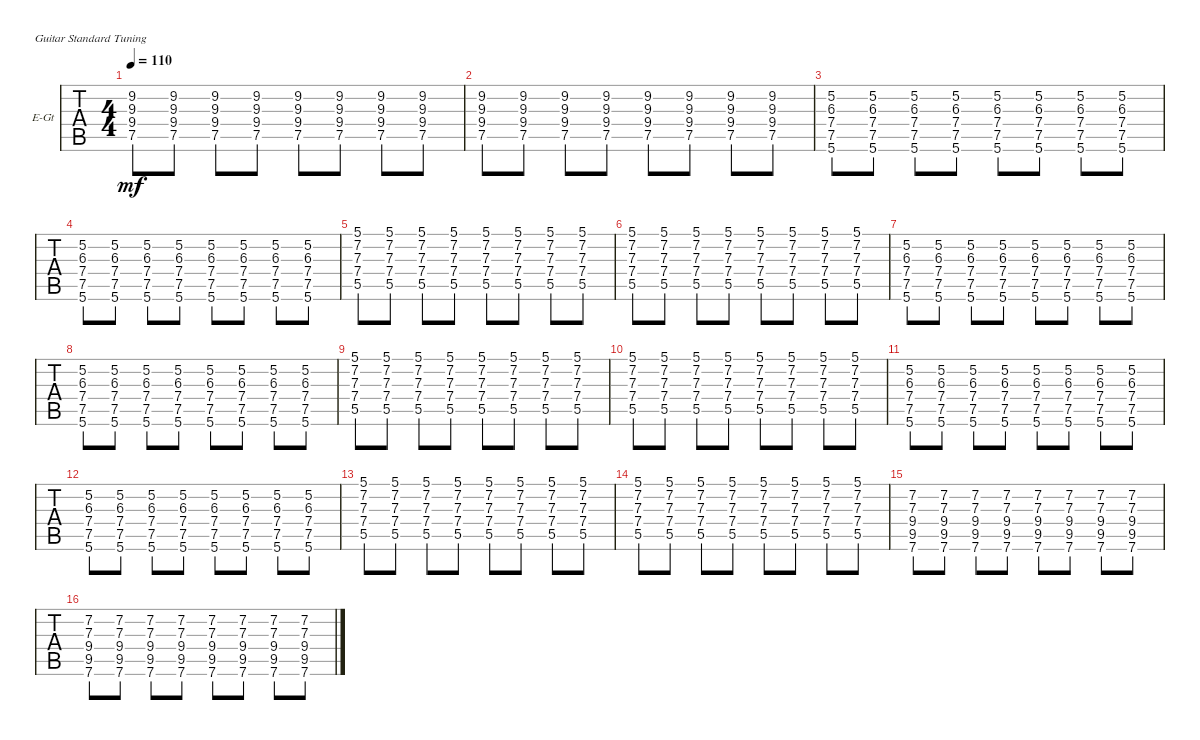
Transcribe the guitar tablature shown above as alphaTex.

\defaultSystemsLayout 4
\bracketExtendMode groupsimilarinstruments
\firstSystemTrackNameOrientation horizontal
\otherSystemsTrackNameOrientation horizontal
\track ("Albert" "E-Gt") {instrument overdrivenguitar}
\staff {tabs}
\tuning (E4 B3 G3 D3 A2 E2)
\ts (4 4)
\tempo 110
\clef g2
\ks c
(7.5 9.4 9.3 9.2).8{dy mf} (9.2 9.3 9.4 7.5).8 (9.4 9.3 9.2 7.5).8 (9.4 9.3 9.2 7.5).8 (9.4 9.3 9.2 7.5).8 (9.4 9.3 9.2 7.5).8 (9.4 9.3 9.2 7.5).8 (9.4 9.3 9.2 7.5).8 |
(7.5 9.4 9.3 9.2).8 (9.2 9.3 9.4 7.5).8 (9.4 9.3 9.2 7.5).8 (9.4 9.3 9.2 7.5).8 (9.4 9.3 9.2 7.5).8 (9.4 9.3 9.2 7.5).8 (9.4 9.3 9.2 7.5).8 (9.4 9.3 9.2 7.5).8 |
(5.6 7.5 7.4 6.3 5.2).8 (5.2 6.3 7.4 7.5 5.6).8 (5.2 6.3 7.4 7.5 5.6).8 (5.2 6.3 7.4 7.5 5.6).8 (5.2 6.3 7.4 7.5 5.6).8 (5.2 6.3 7.4 7.5 5.6).8 (5.2 6.3 7.4 7.5 5.6).8 (5.2 6.3 7.4 7.5 5.6).8 |
(5.6 7.5 7.4 6.3 5.2).8 (5.2 6.3 7.4 7.5 5.6).8 (5.2 6.3 7.4 7.5 5.6).8 (5.2 6.3 7.4 7.5 5.6).8 (5.2 6.3 7.4 7.5 5.6).8 (5.2 6.3 7.4 7.5 5.6).8 (5.2 6.3 7.4 7.5 5.6).8 (5.2 6.3 7.4 7.5 5.6).8 |
(5.5 7.4 7.3 7.2 5.1).8 (5.1 7.2 7.3 7.4 5.5).8 (5.1 7.2 7.3 7.4 5.5).8 (5.1 7.2 7.3 7.4 5.5).8 (5.1 7.2 7.3 7.4 5.5).8 (5.1 7.2 7.3 7.4 5.5).8 (5.1 7.2 7.3 7.4 5.5).8 (5.1 7.2 7.3 7.4 5.5).8 |
(5.5 7.4 7.3 7.2 5.1).8 (5.1 7.2 7.3 7.4 5.5).8 (5.1 7.2 7.3 7.4 5.5).8 (5.1 7.2 7.3 7.4 5.5).8 (5.1 7.2 7.3 7.4 5.5).8 (5.1 7.2 7.3 7.4 5.5).8 (5.1 7.2 7.3 7.4 5.5).8 (5.1 7.2 7.3 7.4 5.5).8 |
(5.6 7.5 7.4 6.3 5.2).8 (5.2 6.3 7.4 7.5 5.6).8 (5.2 6.3 7.4 7.5 5.6).8 (5.2 6.3 7.4 7.5 5.6).8 (5.2 6.3 7.4 7.5 5.6).8 (5.2 6.3 7.4 7.5 5.6).8 (5.2 6.3 7.4 7.5 5.6).8 (5.2 6.3 7.4 7.5 5.6).8 |
(5.6 7.5 7.4 6.3 5.2).8 (5.2 6.3 7.4 7.5 5.6).8 (5.2 6.3 7.4 7.5 5.6).8 (5.2 6.3 7.4 7.5 5.6).8 (5.2 6.3 7.4 7.5 5.6).8 (5.2 6.3 7.4 7.5 5.6).8 (5.2 6.3 7.4 7.5 5.6).8 (5.2 6.3 7.4 7.5 5.6).8 |
(5.5 7.4 7.3 7.2 5.1).8 (5.1 7.2 7.3 7.4 5.5).8 (5.1 7.2 7.3 7.4 5.5).8 (5.1 7.2 7.3 7.4 5.5).8 (5.1 7.2 7.3 7.4 5.5).8 (5.1 7.2 7.3 7.4 5.5).8 (5.1 7.2 7.3 7.4 5.5).8 (5.1 7.2 7.3 7.4 5.5).8 |
(5.5 7.4 7.3 7.2 5.1).8 (5.1 7.2 7.3 7.4 5.5).8 (5.1 7.2 7.3 7.4 5.5).8 (5.1 7.2 7.3 7.4 5.5).8 (5.1 7.2 7.3 7.4 5.5).8 (5.1 7.2 7.3 7.4 5.5).8 (5.1 7.2 7.3 7.4 5.5).8 (5.1 7.2 7.3 7.4 5.5).8 |
(5.6 7.5 7.4 6.3 5.2).8 (5.2 6.3 7.4 7.5 5.6).8 (5.2 6.3 7.4 7.5 5.6).8 (5.2 6.3 7.4 7.5 5.6).8 (5.2 6.3 7.4 7.5 5.6).8 (5.2 6.3 7.4 7.5 5.6).8 (5.2 6.3 7.4 7.5 5.6).8 (5.2 6.3 7.4 7.5 5.6).8 |
(5.6 7.5 7.4 6.3 5.2).8 (5.2 6.3 7.4 7.5 5.6).8 (5.2 6.3 7.4 7.5 5.6).8 (5.2 6.3 7.4 7.5 5.6).8 (5.2 6.3 7.4 7.5 5.6).8 (5.2 6.3 7.4 7.5 5.6).8 (5.2 6.3 7.4 7.5 5.6).8 (5.2 6.3 7.4 7.5 5.6).8 |
(5.5 7.4 7.3 7.2 5.1).8 (5.1 7.2 7.3 7.4 5.5).8 (5.1 7.2 7.3 7.4 5.5).8 (5.1 7.2 7.3 7.4 5.5).8 (5.1 7.2 7.3 7.4 5.5).8 (5.1 7.2 7.3 7.4 5.5).8 (5.1 7.2 7.3 7.4 5.5).8 (5.1 7.2 7.3 7.4 5.5).8 |
(5.5 7.4 7.3 7.2 5.1).8 (5.1 7.2 7.3 7.4 5.5).8 (5.1 7.2 7.3 7.4 5.5).8 (5.1 7.2 7.3 7.4 5.5).8 (5.1 7.2 7.3 7.4 5.5).8 (5.1 7.2 7.3 7.4 5.5).8 (5.1 7.2 7.3 7.4 5.5).8 (5.1 7.2 7.3 7.4 5.5).8 |
(7.6 9.5 9.4 7.3 7.2).8 (7.2 7.3 9.4 9.5 7.6).8 (7.2 7.3 9.4 9.5 7.6).8 (7.2 7.3 9.4 9.5 7.6).8 (7.2 7.3 9.4 9.5 7.6).8 (7.2 7.3 9.4 9.5 7.6).8 (7.2 7.3 9.4 9.5 7.6).8 (7.2 7.3 9.4 9.5 7.6).8 |
(7.6 9.5 9.4 7.3 7.2).8 (7.2 7.3 9.4 9.5 7.6).8 (7.2 7.3 9.4 9.5 7.6).8 (7.2 7.3 9.4 9.5 7.6).8 (7.2 7.3 9.4 9.5 7.6).8 (7.2 7.3 9.4 9.5 7.6).8 (7.2 7.3 9.4 9.5 7.6).8 (7.2 7.3 9.4 9.5 7.6).8
